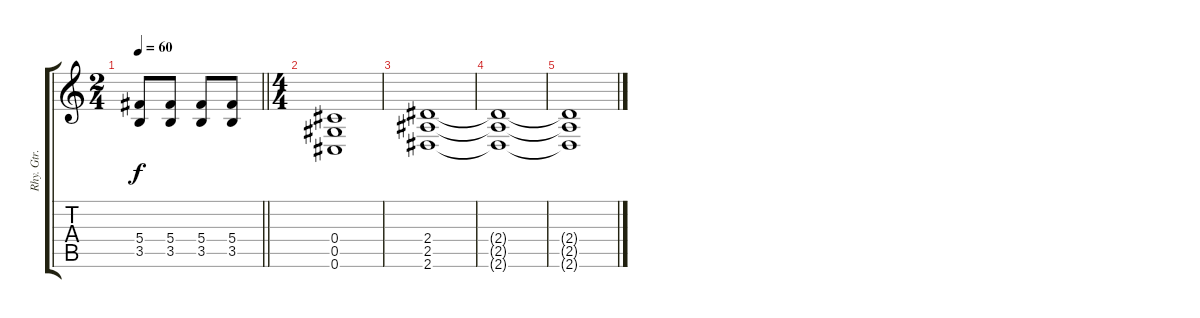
\track ("Rhy. Gtr. 1" "Rhy. Gtr. ") {instrument distortionguitar}
\staff {score tabs}
\tuning (Eb4 Bb3 Gb3 Db3 Ab2 Db2) {hide}
\ts (2 4)
\tempo 60
\clef g2
\barLineRight lightlight
\ks c
(5.4 3.5).8{dy f} (5.4 3.5).8 (5.4 3.5).8 (5.4 3.5).8 |
\ts (4 4)
\section ("" "")
(0.4 0.5 0.6).1 |
(2.4 2.5 2.6).1 |
(2.4{t} 2.5{t} 2.6{t}).1 |
(2.4{t} 2.5{t} 2.6{t}).1
